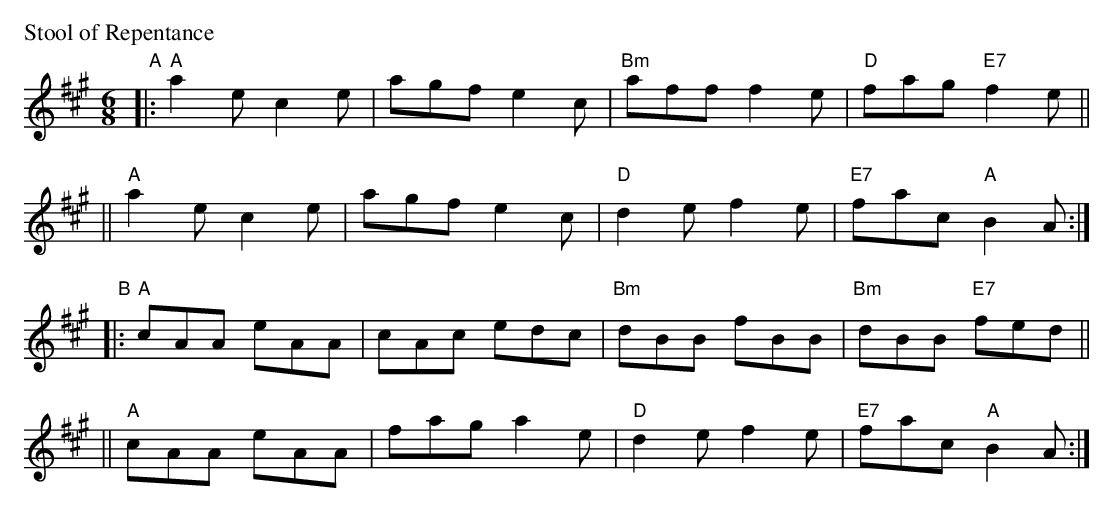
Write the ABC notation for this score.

X:1
P: Stool of Repentance
M: 6/8
L: 1/8
K: A
"^A"\
|: "A"a2e c2e | agf e2c |"Bm"aff f2e |  "D"fag "E7"f2e ||
|| "A"a2e c2e | agf e2c | "D"d2e f2e | "E7"fac  "A"B2A :|
"^B"\
|: "A"cAA eAA | cAc edc |"Bm"dBB fBB | "Bm"dBB "E7"fed ||
|| "A"cAA eAA | fag a2e | "D"d2e f2e | "E7"fac  "A"B2A :|
